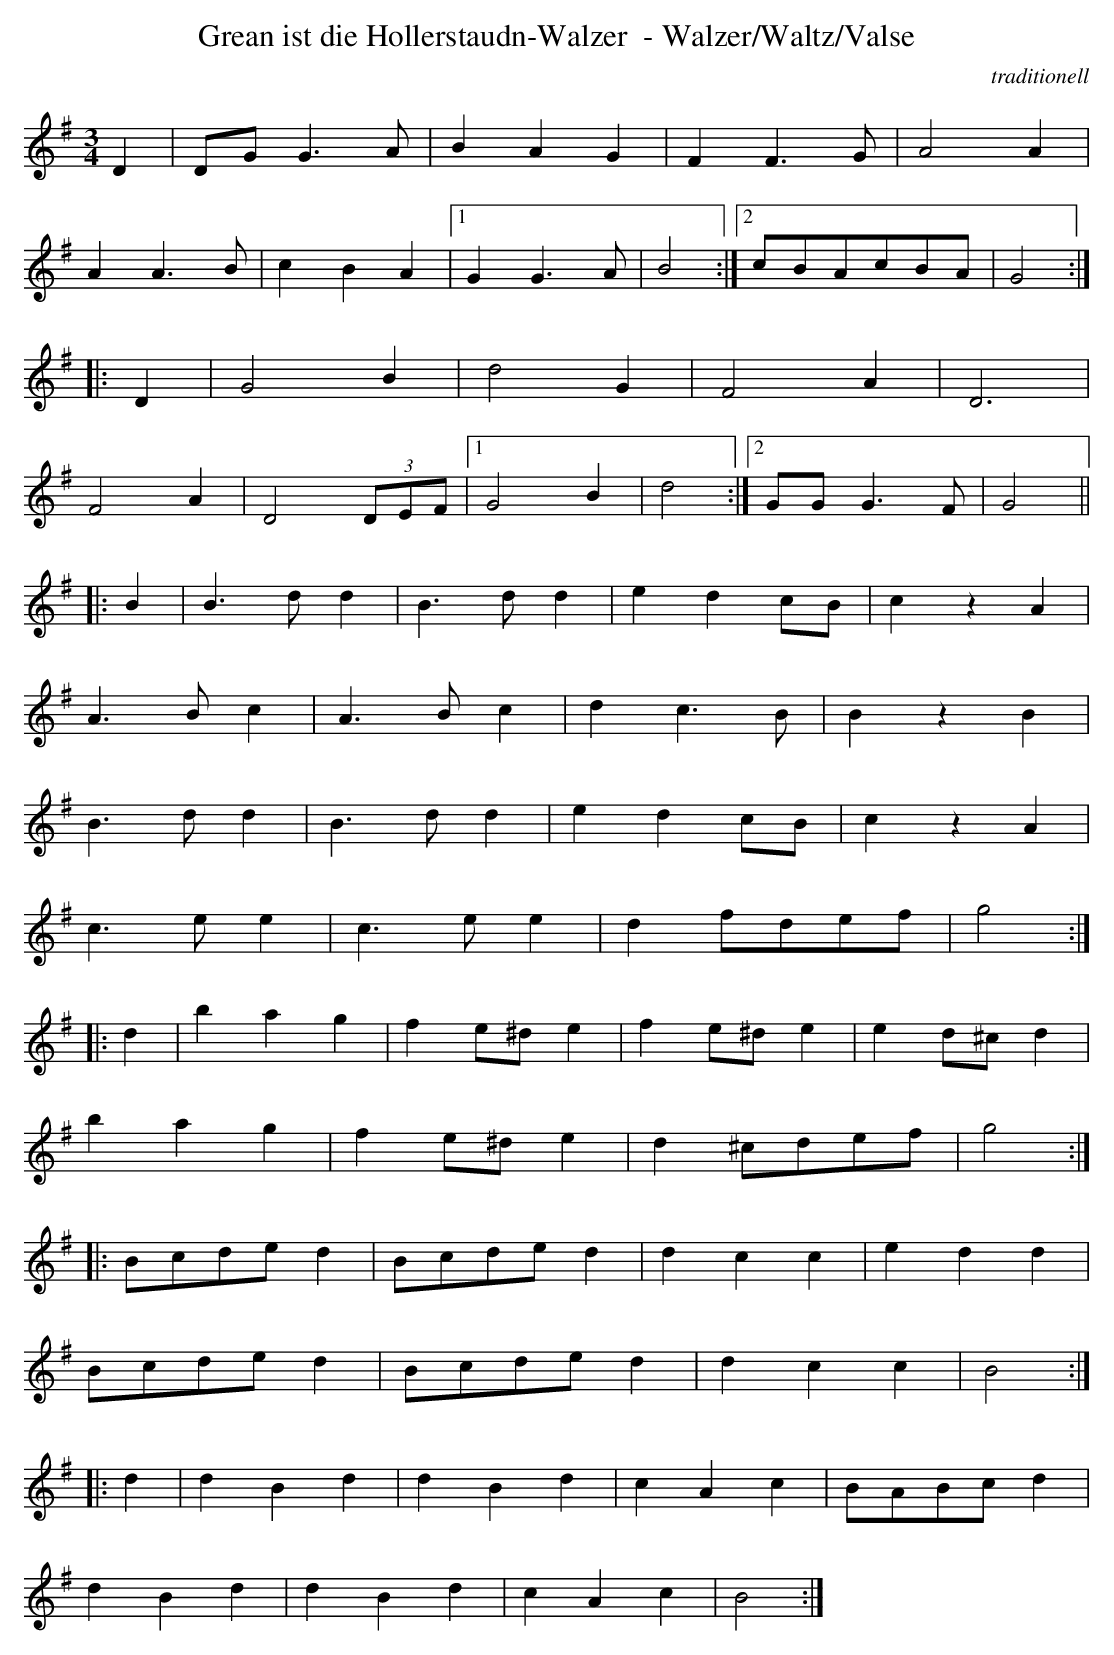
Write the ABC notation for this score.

X:1
T:Grean ist die Hollerstaudn-Walzer  - Walzer/Waltz/Valse
C:traditionell
M:3/4
L:1/4
K:G
D|D/G/G>A|BAG|FF>G|A2A|
AA>B|cBA|1GG>A|B2:|2c/B/A/c/B/A/|G2:|
|:D|G2B|d2G|F2A|D3|
F2A|D2(3D/E/F/|1G2B|d2:|2G/G/G>F|G2||
|:B|B>dd|B>dd|edc/B/|czA|
A>Bc|A>Bc|dc>B|BzB|
B>dd|B>dd|edc/B/|czA|
c>ee|c>ee|df/d/e/f/|g2:|
|:d|bag|fe/^d/e|fe/^d/e|ed/^c/d|
bag|fe/^d/e|d^c/d/e/f/|g2:|
|:B/c/d/e/d|B/c/d/e/d|dcc|edd|
B/c/d/e/d|B/c/d/e/d|dcc|B2:|
|:d|dBd|dBd|cAc|B/A/B/c/d|
dBd|dBd|cAc|B2:|
